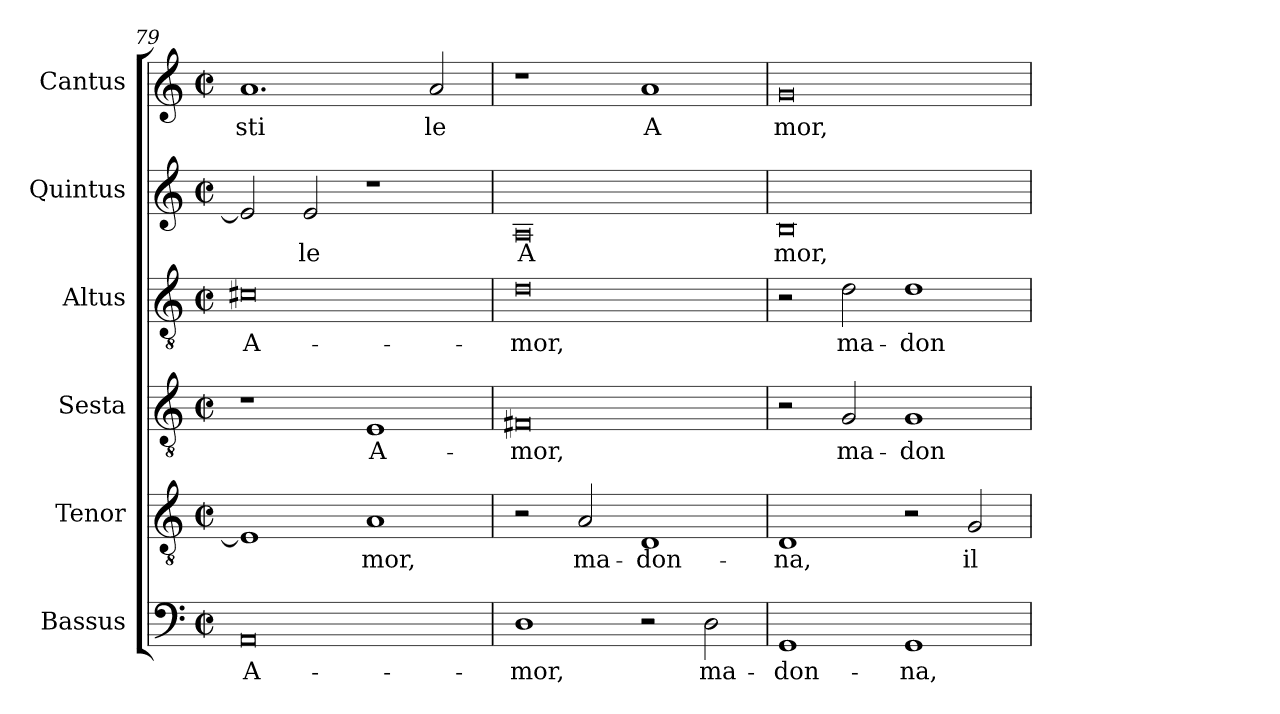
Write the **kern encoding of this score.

**kern	**text	**kern	**text	**kern	**text	**kern	**text	**kern	**text	**kern	**text
*part6	*part6	*part5	*part5	*part4	*part4	*part3	*part3	*part2	*part2	*part1	*part1
*staff6	*staff6	*staff5	*staff5	*staff4	*staff4	*staff3	*staff3	*staff2	*staff2	*staff1	*staff1
*I"Bassus	*	*I"Tenor	*	*I"Sesta	*	*I"Altus	*	*I"Quintus	*	*I"Cantus	*
*I'Bassus	*	*I'Tenor	*	*I'Sesta	*	*I'Altus	*	*I'Quintus	*	*I'Cantus	*
*clefF4	*	*clefGv2	*	*clefGv2	*	*clefGv2	*	*clefG2	*	*clefG2	*
*k[]	*	*k[]	*	*k[]	*	*k[]	*	*k[]	*	*k[]	*
*C:	*	*C:	*	*C:	*	*C:	*	*C:	*	*C:	*
*M2/2	*	*M2/2	*	*M2/2	*	*M2/2	*	*M2/2	*	*M2/2	*
*met(c|)	*	*met(c|)	*	*met(c|)	*	*met(c|)	*	*met(c|)	*	*met(c|)	*
=79	=79	=79	=79	=79	=79	=79	=79	=79	=79	=79	=79
!	!LO:LY:b	!	!LO:LY:b:cj	!	!	!	!LO:LY:b:cj	!	!LO:LY:b:cj	!	!LO:LY:b:cj
0AA	A-	1E]	--	1r	.	0c#X	A-	2e/]	.	1.a	sti
!	!	!	!	!	!	!	!	!	!LO:LY:b:cj	!	!
.	.	.	.	.	.	.	.	2e/	le	.	.
!	!	!	!LO:LY:b:cj	!	!LO:LY:b:cj	!	!	!	!	!	!
.	.	1A	-mor,	1E	A-	.	.	1r	.	.	.
!	!	!	!	!	!	!	!	!	!	!	!LO:LY:b:cj
.	.	.	.	.	.	.	.	.	.	2a/	le
=80	=80	=80	=80	=80	=80	=80	=80	=80	=80	=80	=80
!	!LO:LY:b	!	!	!	!LO:LY:b:cj	!	!LO:LY:b:cj	!	!LO:LY:b:cj	!	!
1D	-mor,	2r	.	0F#X	-mor,	0d	-mor,	0A	A	1r	.
!	!	!	!LO:LY:b:cj	!	!	!	!	!	!	!	!
.	.	2A/	ma-	.	.	.	.	.	.	.	.
!	!	!	!LO:LY:b:cj	!	!	!	!	!	!	!	!LO:LY:b:cj
2r	.	1D	-don-	.	.	.	.	.	.	1a	A
!	!LO:LY:b	!	!	!	!	!	!	!	!	!	!
2D\	ma-	.	.	.	.	.	.	.	.	.	.
=81	=81	=81	=81	=81	=81	=81	=81	=81	=81	=81	=81
!	!LO:LY:b	!	!LO:LY:b:cj	!	!	!	!	!	!LO:LY:b:cj	!	!LO:LY:b:cj
1GG	-don-	1D	-na,	2r	.	2r	.	0B	mor,	0g	mor,
!	!	!	!	!	!LO:LY:b:cj	!	!LO:LY:b:cj	!	!	!	!
.	.	.	.	2G/	ma-	2d\	ma-	.	.	.	.
!	!LO:LY:b	!	!	!	!LO:LY:b:cj	!	!LO:LY:b:cj	!	!	!	!
1GG	-na,	2r	.	1G	-don-	1d	-don-	.	.	.	.
!	!	!	!LO:LY:b:cj	!	!	!	!	!	!	!	!
.	.	2G/	il	.	.	.	.	.	.	.	.
=	=	=	=	=	=	=	=	=	=	=	=
*-	*-	*-	*-	*-	*-	*-	*-	*-	*-	*-	*-
